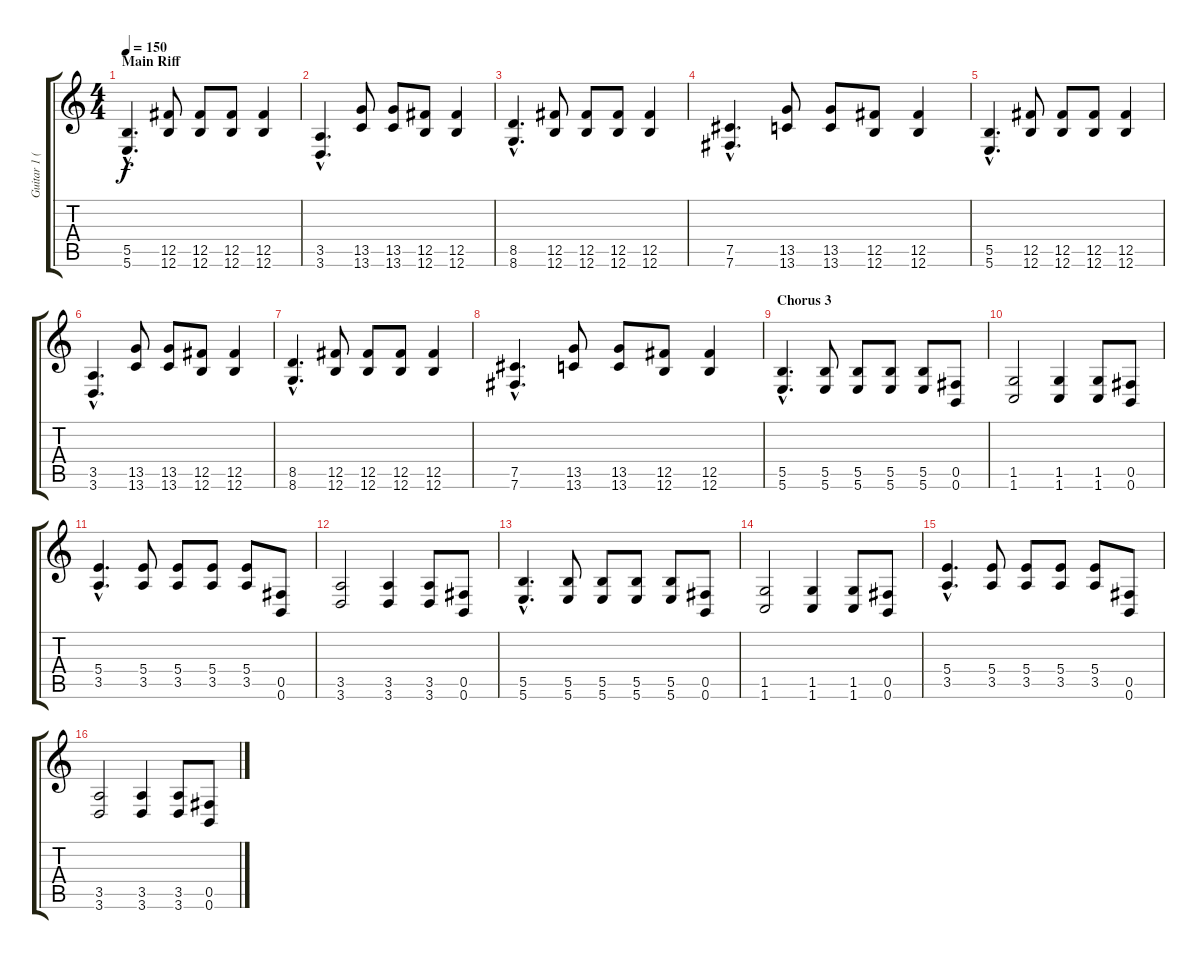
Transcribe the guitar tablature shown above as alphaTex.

\track ("Guitar 1 (M.Rohringer)" "Guitar 1 (") {instrument distortionguitar}
\staff {score tabs}
\tuning (Db4 Ab3 E3 B2 Gb2 B1) {hide}
\ts (4 4)
\section ("" "Main Riff")
\tempo 150
\clef g2
\ks c
(5.5{hac} 5.6{hac}).4{d dy f balance 16} (12.5 12.6).8 (12.5 12.6).8 (12.5 12.6).8 (12.5 12.6).4 |
(3.5{hac} 3.6{hac}).4{d} (13.5 13.6).8 (13.5 13.6).8 (12.5 12.6).8 (12.5 12.6).4 |
(8.5{hac} 8.6{hac}).4{d} (12.5 12.6).8 (12.5 12.6).8 (12.5 12.6).8 (12.5 12.6).4 |
(7.5{hac} 7.6{hac}).4{d} (13.5 13.6).8 (13.5 13.6).8 (12.5 12.6).8 (12.5 12.6).4 |
(5.5{hac} 5.6{hac}).4{d} (12.5 12.6).8 (12.5 12.6).8 (12.5 12.6).8 (12.5 12.6).4 |
(3.5{hac} 3.6{hac}).4{d} (13.5 13.6).8 (13.5 13.6).8 (12.5 12.6).8 (12.5 12.6).4 |
(8.5{hac} 8.6{hac}).4{d} (12.5 12.6).8 (12.5 12.6).8 (12.5 12.6).8 (12.5 12.6).4 |
(7.5{hac} 7.6{hac}).4{d} (13.5 13.6).8 (13.5 13.6).8 (12.5 12.6).8 (12.5 12.6).4 |
\section ("" "Chorus 3")
(5.5{hac} 5.6{hac}).4{d} (5.5 5.6).8 (5.5 5.6).8 (5.5 5.6).8 (5.5 5.6).8 (0.5 0.6).8 |
(1.5 1.6).2 (1.5 1.6).4 (1.5 1.6).8 (0.5 0.6).8 |
(5.4{hac} 3.5{hac}).4{d} (5.4 3.5).8 (5.4 3.5).8 (5.4 3.5).8 (5.4 3.5).8 (0.5 0.6).8 |
(3.5 3.6).2 (3.5 3.6).4 (3.5 3.6).8 (0.5 0.6).8 |
(5.5{hac} 5.6{hac}).4{d} (5.5 5.6).8 (5.5 5.6).8 (5.5 5.6).8 (5.5 5.6).8 (0.5 0.6).8 |
(1.5 1.6).2 (1.5 1.6).4 (1.5 1.6).8 (0.5 0.6).8 |
(5.4{hac} 3.5{hac}).4{d} (5.4 3.5).8 (5.4 3.5).8 (5.4 3.5).8 (5.4 3.5).8 (0.5 0.6).8 |
(3.5 3.6).2 (3.5 3.6).4 (3.5 3.6).8 (0.5 0.6).8
